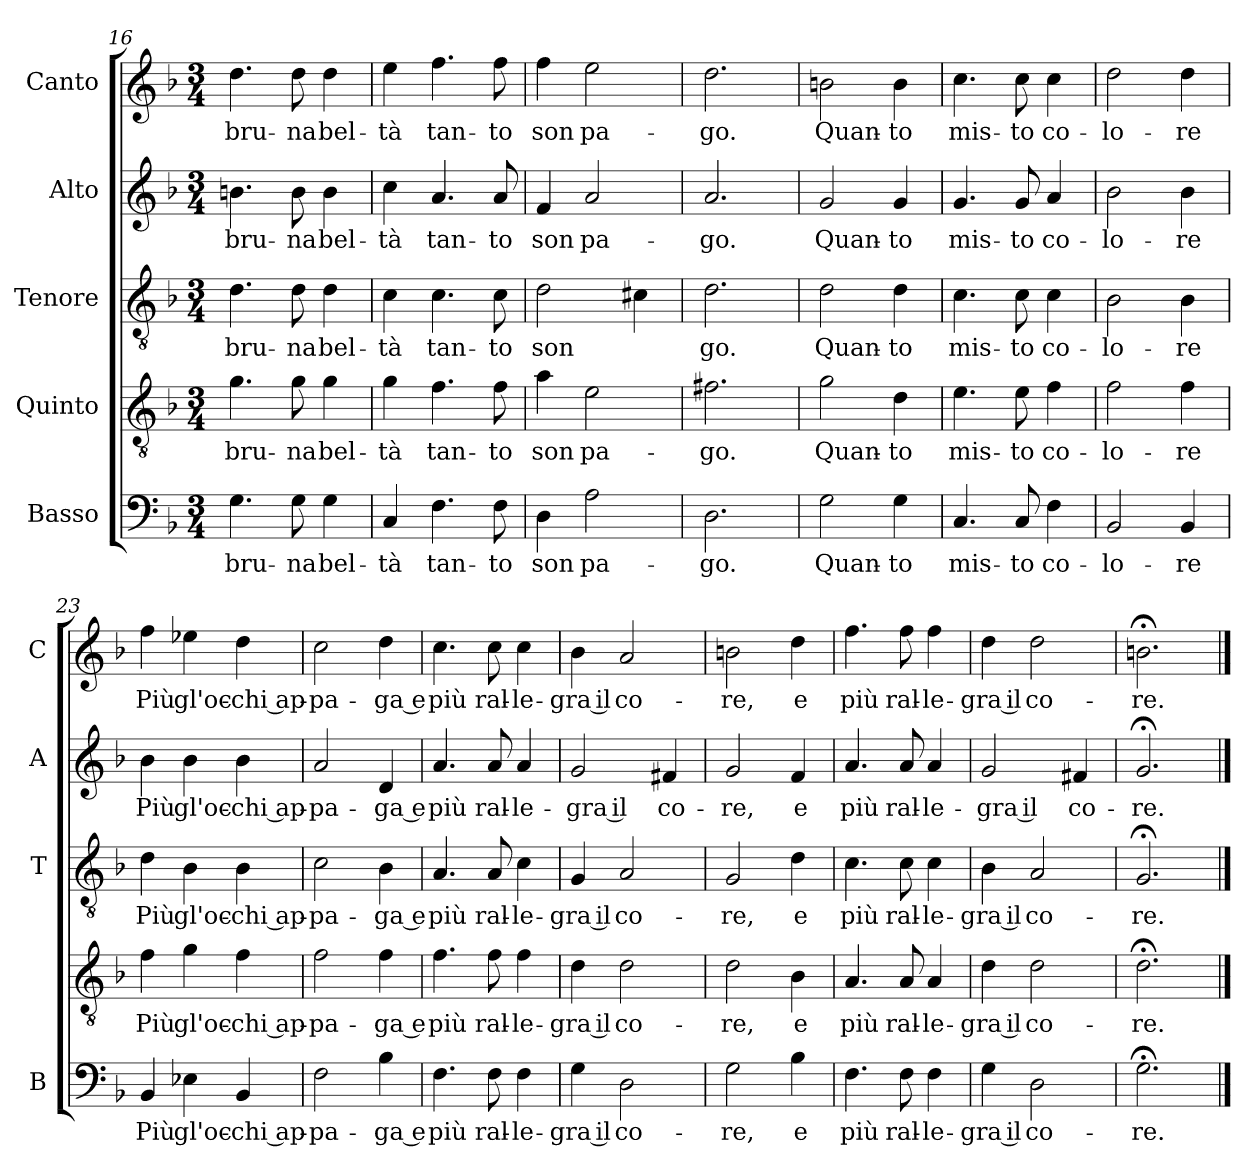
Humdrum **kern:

**kern	**text	**kern	**text	**kern	**text	**kern	**text	**kern	**text
*part5	*part5	*part4	*part4	*part3	*part3	*part2	*part2	*part1	*part1
*staff5	*staff5	*staff4	*staff4	*staff3	*staff3	*staff2	*staff2	*staff1	*staff1
*I"Basso	*	*I"Quinto	*	*I"Tenore	*	*I"Alto	*	*I"Canto	*
*I'B	*	*	*	*I'T	*	*I'A	*	*I'C	*
*clefF4	*	*clefGv2	*	*clefGv2	*	*clefG2	*	*clefG2	*
*k[b-]	*	*k[b-]	*	*k[b-]	*	*k[b-]	*	*k[b-]	*
*F:	*	*F:	*	*F:	*	*F:	*	*F:	*
*M3/4	*	*M3/4	*	*M3/4	*	*M3/4	*	*M3/4	*
=16	=16	=16	=16	=16	=16	=16	=16	=16	=16
!	!LO:LY:b	!	!LO:LY:b	!	!LO:LY:b	!	!LO:LY:b	!	!LO:LY:b
4.G\	bru-	4.g\	bru-	4.d\	bru-	4.bn\	bru-	4.dd\	bru-
!	!LO:LY:b	!	!LO:LY:b	!	!LO:LY:b	!	!LO:LY:b	!	!LO:LY:b
8G\	-na	8g\	-na	8d\	-na	8b\	-na	8dd\	-na
!	!LO:LY:b	!	!LO:LY:b	!	!LO:LY:b	!	!LO:LY:b	!	!LO:LY:b
4G\	bel-	4g\	bel-	4d\	bel-	4b\	bel-	4dd\	bel-
!!LO:PB:g=z
=17	=17	=17	=17	=17	=17	=17	=17	=17	=17
!	!LO:LY:b	!	!LO:LY:b	!	!LO:LY:b	!	!LO:LY:b	!	!LO:LY:b
4C/	-tà	4g\	-tà	4c\	-tà	4cc\	-tà	4ee\	-tà
!	!LO:LY:b	!	!LO:LY:b	!	!LO:LY:b	!	!LO:LY:b	!	!LO:LY:b
4.F\	tan-	4.f\	tan-	4.c\	tan-	4.a/	tan-	4.ff\	tan-
!	!LO:LY:b	!	!LO:LY:b	!	!LO:LY:b	!	!LO:LY:b	!	!LO:LY:b
8F\	-to	8f\	-to	8c\	-to	8a/	-to	8ff\	-to
=18	=18	=18	=18	=18	=18	=18	=18	=18	=18
!	!LO:LY:b	!	!LO:LY:b	!	!LO:LY:b	!	!LO:LY:b	!	!LO:LY:b
4D\	son	4a\	son	2d\	son	4f/	son	4ff\	son
!	!LO:LY:b	!	!LO:LY:b	!	!	!	!LO:LY:b	!	!LO:LY:b
2A\	pa-	2e\	pa-	.	.	2a/	pa-	2ee\	pa-
.	.	.	.	4c#X\	.	.	.	.	.
=19	=19	=19	=19	=19	=19	=19	=19	=19	=19
!	!LO:LY:b	!	!LO:LY:b	!	!LO:LY:b	!	!LO:LY:b	!	!LO:LY:b
2.D\	-go.	2.f#X\	-go.	2.d\	go.	2.a/	-go.	2.dd\	-go.
=20	=20	=20	=20	=20	=20	=20	=20	=20	=20
!	!LO:LY:b	!	!LO:LY:b	!	!LO:LY:b	!	!LO:LY:b	!	!LO:LY:b
2G\	Quan-	2g\	Quan-	2d\	Quan-	2g/	Quan-	2bn\	Quan-
!	!LO:LY:b	!	!LO:LY:b	!	!LO:LY:b	!	!LO:LY:b	!	!LO:LY:b
4G\	-to	4d\	-to	4d\	-to	4g/	-to	4b\	-to
=21	=21	=21	=21	=21	=21	=21	=21	=21	=21
!	!LO:LY:b	!	!LO:LY:b	!	!LO:LY:b	!	!LO:LY:b	!	!LO:LY:b
4.C/	mis-	4.e\	mis-	4.c\	mis-	4.g/	mis-	4.cc\	mis-
!	!LO:LY:b	!	!LO:LY:b	!	!LO:LY:b	!	!LO:LY:b	!	!LO:LY:b
8C/	-to	8e\	-to	8c\	-to	8g/	-to	8cc\	-to
!	!LO:LY:b	!	!LO:LY:b	!	!LO:LY:b	!	!LO:LY:b	!	!LO:LY:b
4F\	co-	4f\	co-	4c\	co-	4a/	co-	4cc\	co-
=22	=22	=22	=22	=22	=22	=22	=22	=22	=22
!	!LO:LY:b	!	!LO:LY:b	!	!LO:LY:b	!	!LO:LY:b	!	!LO:LY:b
2BB-/	-lo-	2f\	-lo-	2B-\	-lo-	2b-\	-lo-	2dd\	-lo-
!	!LO:LY:b	!	!LO:LY:b	!	!LO:LY:b	!	!LO:LY:b	!	!LO:LY:b
4BB-/	-re	4f\	-re	4B-\	-re	4b-\	-re	4dd\	-re
=23	=23	=23	=23	=23	=23	=23	=23	=23	=23
!	!LO:LY:b	!	!LO:LY:b	!	!LO:LY:b	!	!LO:LY:b	!	!LO:LY:b
4BB-/	Più	4f\	Più	4d\	Più	4b-\	Più	4ff\	Più
!	!LO:LY:b	!	!LO:LY:b	!	!LO:LY:b	!	!LO:LY:b	!	!LO:LY:b
4E-X\	gl'oc-	4g\	gl'oc-	4B-\	gl'oc-	4b-\	gl'oc-	4ee-X\	gl'oc-
!	!LO:LY:b	!	!LO:LY:b	!	!LO:LY:b	!	!LO:LY:b	!	!LO:LY:b
4BB-/	-chi ap-	4f\	-chi ap-	4B-\	-chi ap-	4b-\	-chi ap-	4dd\	-chi ap-
=24	=24	=24	=24	=24	=24	=24	=24	=24	=24
!	!LO:LY:b	!	!LO:LY:b	!	!LO:LY:b	!	!LO:LY:b	!	!LO:LY:b
2F\	-pa-	2f\	-pa-	2c\	-pa-	2a/	-pa-	2cc\	-pa-
!	!LO:LY:b	!	!LO:LY:b	!	!LO:LY:b	!	!LO:LY:b	!	!LO:LY:b
4B-\	-ga e	4f\	-ga e	4B-\	-ga e	4d/	-ga e	4dd\	-ga e
!!LO:LB:g=z
=25	=25	=25	=25	=25	=25	=25	=25	=25	=25
!	!LO:LY:b	!	!LO:LY:b	!	!LO:LY:b	!	!LO:LY:b	!	!LO:LY:b
4.F\	più	4.f\	più	4.A/	più	4.a/	più	4.cc\	più
!	!LO:LY:b	!	!LO:LY:b	!	!LO:LY:b	!	!LO:LY:b	!	!LO:LY:b
8F\	ral-	8f\	ral-	8A/	ral-	8a/	ral-	8cc\	ral-
!	!LO:LY:b	!	!LO:LY:b	!	!LO:LY:b	!	!LO:LY:b	!	!LO:LY:b
4F\	-le-	4f\	-le-	4c\	-le-	4a/	-le-	4cc\	-le-
=26	=26	=26	=26	=26	=26	=26	=26	=26	=26
!	!LO:LY:b	!	!LO:LY:b	!	!LO:LY:b	!	!LO:LY:b	!	!LO:LY:b
4G\	-gra il	4d\	-gra il	4G/	-gra il	2g/	-gra il	4b-\	-gra il
!	!LO:LY:b	!	!LO:LY:b	!	!LO:LY:b	!	!	!	!LO:LY:b
2D\	co-	2d\	co-	2A/	co-	.	.	2a/	co-
!	!	!	!	!	!	!	!LO:LY:b	!	!
.	.	.	.	.	.	4f#X/	co-	.	.
=27	=27	=27	=27	=27	=27	=27	=27	=27	=27
!	!LO:LY:b	!	!LO:LY:b	!	!LO:LY:b	!	!LO:LY:b	!	!LO:LY:b
2G\	-re,	2d\	-re,	2G/	-re,	2g/	-re,	2bn\	-re,
!	!LO:LY:b	!	!LO:LY:b	!	!LO:LY:b	!	!LO:LY:b	!	!LO:LY:b
4B-\	e	4B-\	e	4d\	e	4f/	e	4dd\	e
=28	=28	=28	=28	=28	=28	=28	=28	=28	=28
!	!LO:LY:b	!	!LO:LY:b	!	!LO:LY:b	!	!LO:LY:b	!	!LO:LY:b
4.F\	più	4.A/	più	4.c\	più	4.a/	più	4.ff\	più
!	!LO:LY:b	!	!LO:LY:b	!	!LO:LY:b	!	!LO:LY:b	!	!LO:LY:b
8F\	ral-	8A/	ral-	8c\	ral-	8a/	ral-	8ff\	ral-
!	!LO:LY:b	!	!LO:LY:b	!	!LO:LY:b	!	!LO:LY:b	!	!LO:LY:b
4F\	-le-	4A/	-le-	4c\	-le-	4a/	-le-	4ff\	-le-
=29	=29	=29	=29	=29	=29	=29	=29	=29	=29
!	!LO:LY:b	!	!LO:LY:b	!	!LO:LY:b	!	!LO:LY:b	!	!LO:LY:b
4G\	-gra il	4d\	-gra il	4B-\	-gra il	2g/	-gra il	4dd\	-gra il
!	!LO:LY:b	!	!LO:LY:b	!	!LO:LY:b	!	!	!	!LO:LY:b
2D\	co-	2d\	co-	2A/	co-	.	.	2dd\	co-
!	!	!	!	!	!	!	!LO:LY:b	!	!
.	.	.	.	.	.	4f#X/	co-	.	.
=30	=30	=30	=30	=30	=30	=30	=30	=30	=30
!	!LO:LY:b	!	!LO:LY:b	!	!LO:LY:b	!	!LO:LY:b	!	!LO:LY:b
2.G;<\	-re.	2.d;<\	-re.	2.G;</	-re.	2.g;</	-re.	2.bn;<\	-re.
==	==	==	==	==	==	==	==	==	==
*-	*-	*-	*-	*-	*-	*-	*-	*-	*-
